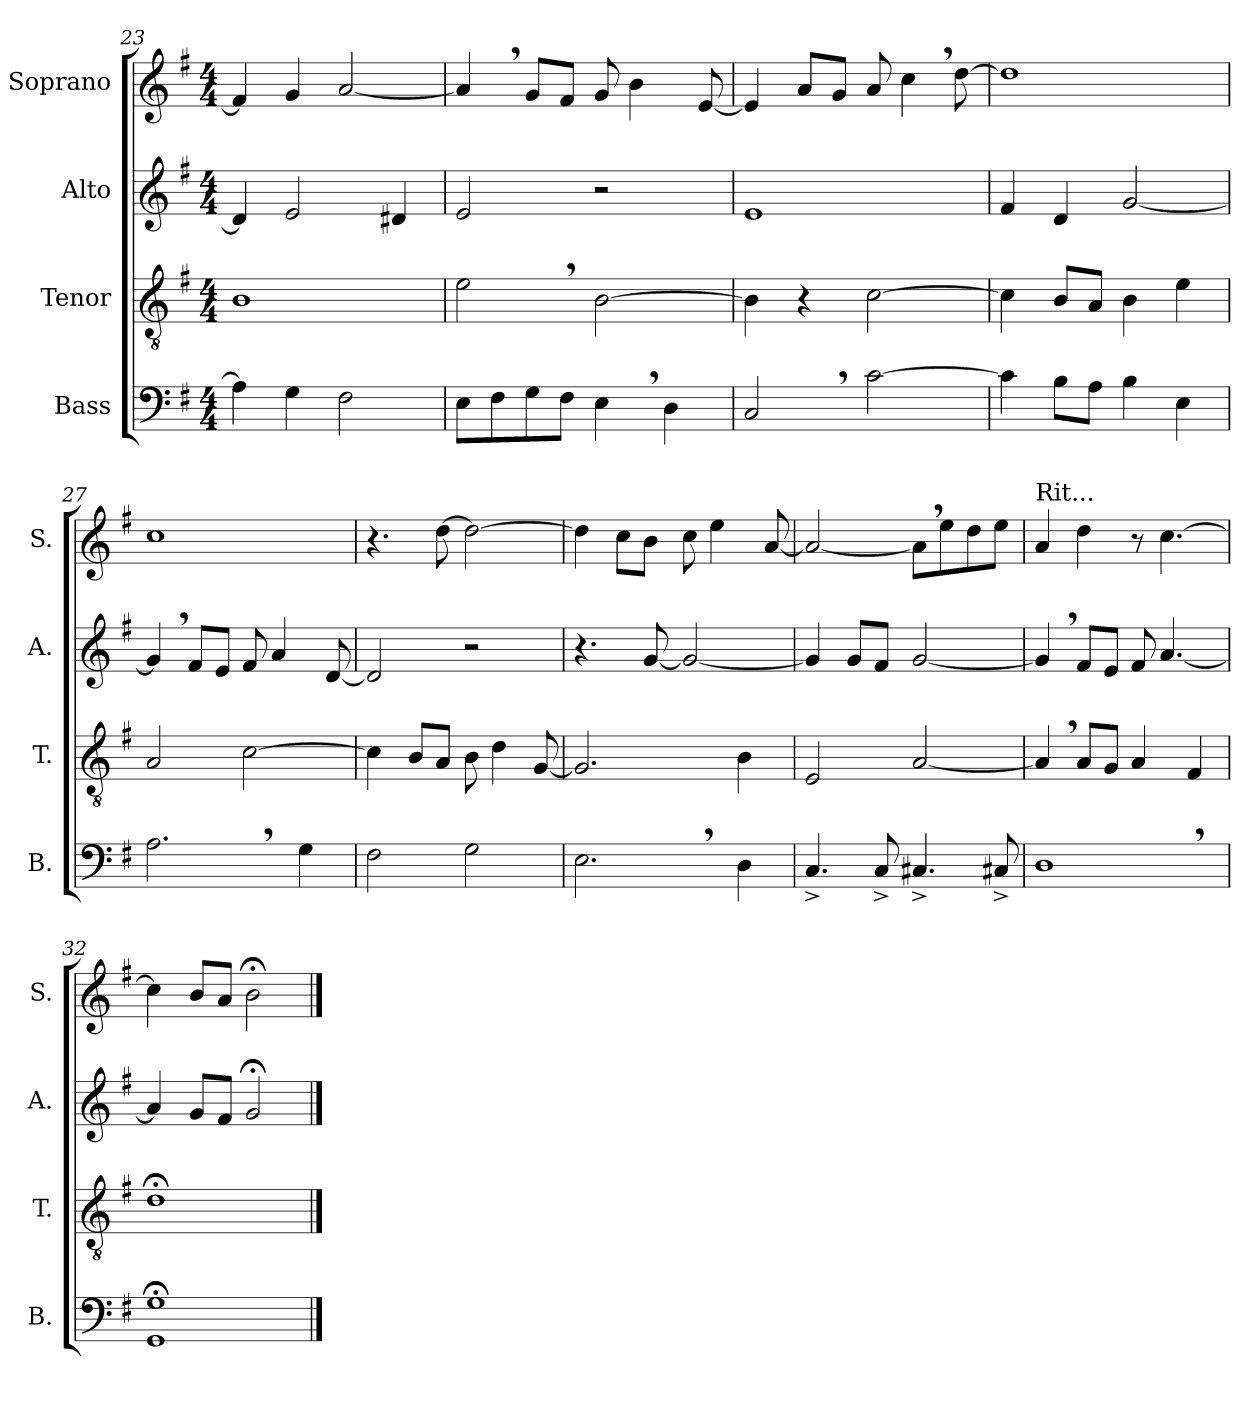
**kern	**kern	**kern	**kern
*part4	*part3	*part2	*part1
*staff4	*staff3	*staff2	*staff1
*I"Bass	*I"Tenor	*I"Alto	*I"Soprano
*I'B.	*I'T.	*I'A.	*I'S.
!!LO:LB:g=z
*clefF4	*clefGv2	*clefG2	*clefG2
*k[f#]	*k[f#]	*k[f#]	*k[f#]
*M4/4	*M4/4	*M4/4	*M4/4
=23	=23	=23	=23
4A\]	1B	4d#/]	4f#/]
4G\	.	2e/	4g/
2F#\	.	.	[2a/
.	.	4d#X/	.
=24	=24	=24	=24
8E\L	2e,\	2e/	4a,/]
8F#\	.	.	.
8G\	.	.	8g/L
8F#\J	.	.	8f#/J
4E,\	[2B\	2r	8g/
.	.	.	4b\
4D\	.	.	.
.	.	.	[8e/
=25	=25	=25	=25
2C,/	4B\]	1e	4e/]
.	4r	.	8a/L
.	.	.	8g/J
[2c\	[2c\	.	8a/
.	.	.	4cc,\
.	.	.	[8dd\
=26	=26	=26	=26
4c\]	4c\]	4f#/	1dd]
8B\L	8B/L	4d/	.
8A\J	8A/J	.	.
4B\	4B\	[2g/	.
4E\	4e\	.	.
=27	=27	=27	=27
2.A,\	2A/	4g,/]	1cc
.	.	8f#/L	.
.	.	8e/J	.
.	[2c\	8f#/	.
.	.	4a/	.
4G\	.	.	.
.	.	[8d/	.
=28	=28	=28	=28
2F#\	4c\]	2d/]	4.r
.	8B/L	.	.
.	8A/J	.	[8dd\
2G\	8B\	2r	2dd\_
.	4d\	.	.
.	[8G/	.	.
!!LO:PB:g=z
=29	=29	=29	=29
2.E,\	2.G/]	4.r	4dd\]
.	.	.	8cc\L
.	.	[8g/	8b\J
.	.	2g/_	8cc\
.	.	.	4ee\
4D\	4B\	.	.
.	.	.	[8a/
=30	=30	=30	=30
4.C^/	2E/	4g/]	2a/_
.	.	8g/L	.
8C^/	.	8f#/J	.
4.C#X^/	[2A/	[2g/	8a,\L]
.	.	.	8ee\
.	.	.	8dd\
8C#X^/	.	.	8ee\J
=31	=31	=31	=31
!	!	!	!LO:TX:a:t=Rit...
1D,	4A,/]	4g,/]	4a/
.	8A/L	8f#/L	4dd\
.	8G/J	8e/J	.
.	4A/	8f#/	8r
.	.	[4.a/	[4.cc\
.	4F#/	.	.
=32	=32	=32	=32
1GG;< 1G;<	1d;<	4a/]	4cc\]
.	.	8g/L	8b/L
.	.	8f#/J	8a/J
.	.	2g;</	2b;<\
==	==	==	==
*-	*-	*-	*-
